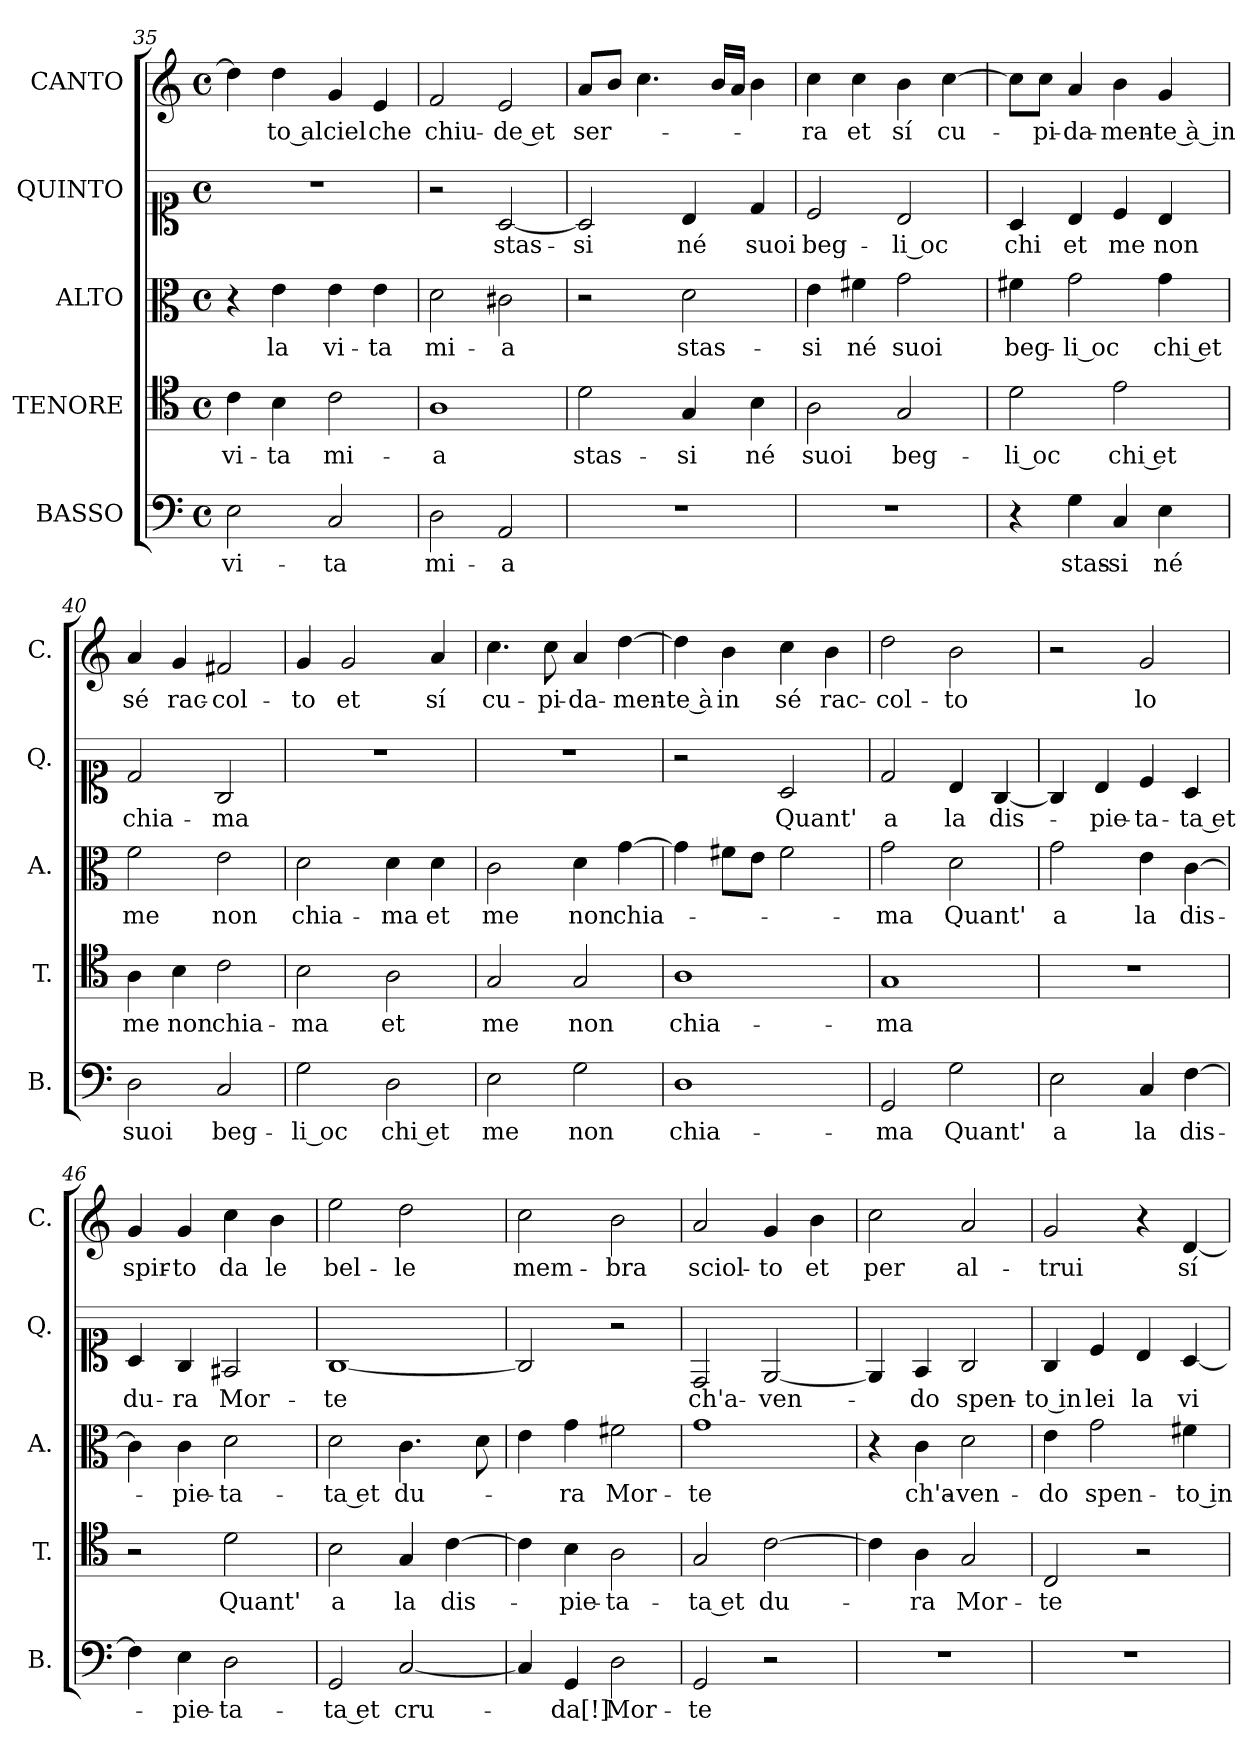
**kern	**text	**kern	**text	**kern	**text	**kern	**text	**kern	**text
*part5	*part5	*part4	*part4	*part3	*part3	*part2	*part2	*part1	*part1
*staff5	*staff5	*staff4	*staff4	*staff3	*staff3	*staff2	*staff2	*staff1	*staff1
*I"BASSO	*	*I"TENORE	*	*I"ALTO	*	*I"QUINTO	*	*I"CANTO	*
*I'B.	*	*I'T.	*	*I'A.	*	*I'Q.	*	*I'C.	*
*clefF4	*	*clefC4	*	*clefC3	*	*clefC1	*	*clefG2	*
*k[]	*	*k[]	*	*k[]	*	*k[]	*	*k[]	*
*C:	*	*C:	*	*C:	*	*C:	*	*C:	*
*M4/4	*	*M4/4	*	*M4/4	*	*M4/4	*	*M4/4	*
*met(c)	*	*met(c)	*	*met(c)	*	*met(c)	*	*met(c)	*
=35	=35	=35	=35	=35	=35	=35	=35	=35	=35
2E	vi-	4c	vi-	4r	.	1r	.	4dd]	.
.	.	4B	-ta	4e	la	.	.	4dd	-to al
2C	-ta	2c	mi-	4e	vi-	.	.	4g	ciel
.	.	.	.	4e	-ta	.	.	4e	che
!!LO:LB:g=z
=36	=36	=36	=36	=36	=36	=36	=36	=36	=36
2D	mi-	1A	-a	2d	mi-	2r	.	2f	chiu-
2AA	-a	.	.	2c#	-a	[2A	stas-	2e	-de et
=37	=37	=37	=37	=37	=37	=37	=37	=37	=37
1r	.	2d	stas-	2r	.	2A]	-si	8aL	ser-
.	.	.	.	.	.	.	.	8bJ	.
.	.	.	.	.	.	.	.	4.cc	.
.	.	4G	-si	2d	stas-	4B	né	.	.
.	.	.	.	.	.	.	.	16bLL	.
.	.	.	.	.	.	.	.	16aJJ	.
.	.	4B	né	.	.	4d	suoi	4b	.
=38	=38	=38	=38	=38	=38	=38	=38	=38	=38
1r	.	2A	suoi	4e	-si	2c	beg-	4cc	-ra
.	.	.	.	4f#	né	.	.	4cc	et
.	.	2G	beg-	2g	suoi	2B	-li oc	4b	sí
.	.	.	.	.	.	.	.	[4cc	cu-
=39	=39	=39	=39	=39	=39	=39	=39	=39	=39
4r	.	2d	-li oc	4f#	beg-	4A	-chi	8ccL]	.
.	.	.	.	.	.	.	.	8ccJ	-pi-
4G	stas-	.	.	2g	-li oc	4B	et	4a	-da-
4C	-si	2e	-chi et	.	.	4c	me	4b	-men-
4E	né	.	.	4g	-chi et	4B	non	4g	-te à in
=40	=40	=40	=40	=40	=40	=40	=40	=40	=40
2D	suoi	4A	me	2f	me	2d	chia-	4a	sé
.	.	4B	non	.	.	.	.	4g	rac-
2C	beg-	2c	chia-	2e	non	2G	-ma	2f#	-col-
=41	=41	=41	=41	=41	=41	=41	=41	=41	=41
2G	-li oc	2B	-ma	2d	chia-	1r	.	4g	-to
.	.	.	.	.	.	.	.	2g	et
2D	-chi et	2A	et	4d	-ma	.	.	.	.
.	.	.	.	4d	et	.	.	4a	sí
!!LO:PB:g=z
=42	=42	=42	=42	=42	=42	=42	=42	=42	=42
2E	me	2G	me	2c	me	1r	.	4.cc	cu-
.	.	.	.	.	.	.	.	8cc	-pi-
2G	non	2G	non	4d	non	.	.	4a	-da-
.	.	.	.	[4g	chia-	.	.	[4dd	-men-
=43	=43	=43	=43	=43	=43	=43	=43	=43	=43
1D	chia-	1A	chia-	4g]	.	2r	.	4dd]	-te à
.	.	.	.	8f#L	.	.	.	4b	in
.	.	.	.	8eJ	.	.	.	.	.
.	.	.	.	2f#	.	2A	Quant'	4cc	sé
.	.	.	.	.	.	.	.	4b	rac-
=44	=44	=44	=44	=44	=44	=44	=44	=44	=44
2GG	-ma	1G	-ma	2g	-ma	2d	a	2dd	-col-
2G	Quant'	.	.	2d	Quant'	4B	la	2b	-to
.	.	.	.	.	.	[4G	dis-	.	.
=45	=45	=45	=45	=45	=45	=45	=45	=45	=45
2E	a	1r	.	2g	a	4G]	.	2r	.
.	.	.	.	.	.	4B	-pie-	.	.
4C	la	.	.	4e	la	4c	-ta-	2g	lo
[4F	dis-	.	.	[4c	dis-	4A	-ta et	.	.
=46	=46	=46	=46	=46	=46	=46	=46	=46	=46
4F]	.	2r	.	4c]	.	4A	du-	4g	spir-
4E	-pie-	.	.	4c	-pie-	4G	-ra	4g	-to
2D	-ta-	2d	Quant'	2d	-ta-	2F#	Mor-	4cc	da
.	.	.	.	.	.	.	.	4b	le
=47	=47	=47	=47	=47	=47	=47	=47	=47	=47
2GG	-ta et	2B	a	2d	-ta et	[1G	-te	2ee	bel-
[2C	cru-	4G	la	4.c	du-	.	.	2dd	-le
.	.	[4c	dis-	.	.	.	.	.	.
.	.	.	.	8d	.	.	.	.	.
!!LO:LB:g=z
=48	=48	=48	=48	=48	=48	=48	=48	=48	=48
4C]	.	4c]	.	4e	.	2G]	.	2cc	mem-
4GG	-da[!]	4B	-pie-	4g	-ra	.	.	.	.
2D	Mor-	2A	-ta-	2f#	Mor-	2r	.	2b	-bra
=49	=49	=49	=49	=49	=49	=49	=49	=49	=49
2GG	-te	2G	-ta et	1g	-te	2D	ch'a-	2a	sciol-
2r	.	[2c	du-	.	.	[2E	-ven-	4g	-to
.	.	.	.	.	.	.	.	4b	et
=50	=50	=50	=50	=50	=50	=50	=50	=50	=50
1r	.	4c]	.	4r	.	4E]	.	2cc	per
.	.	4A	-ra	4c	ch'a-	4F	-do	.	.
.	.	2G	Mor-	2d	-ven-	2G	spen-	2a	al-
=51	=51	=51	=51	=51	=51	=51	=51	=51	=51
1r	.	2C	-te	4e	-do	4G	-to in	2g	-trui
.	.	.	.	2g	spen-	4c	lei	.	.
.	.	2r	.	.	.	4B	la	4r	.
.	.	.	.	4f#	-to in	[4A	vi-	[4d	sí
=	=	=	=	=	=	=	=	=	=
*-	*-	*-	*-	*-	*-	*-	*-	*-	*-
